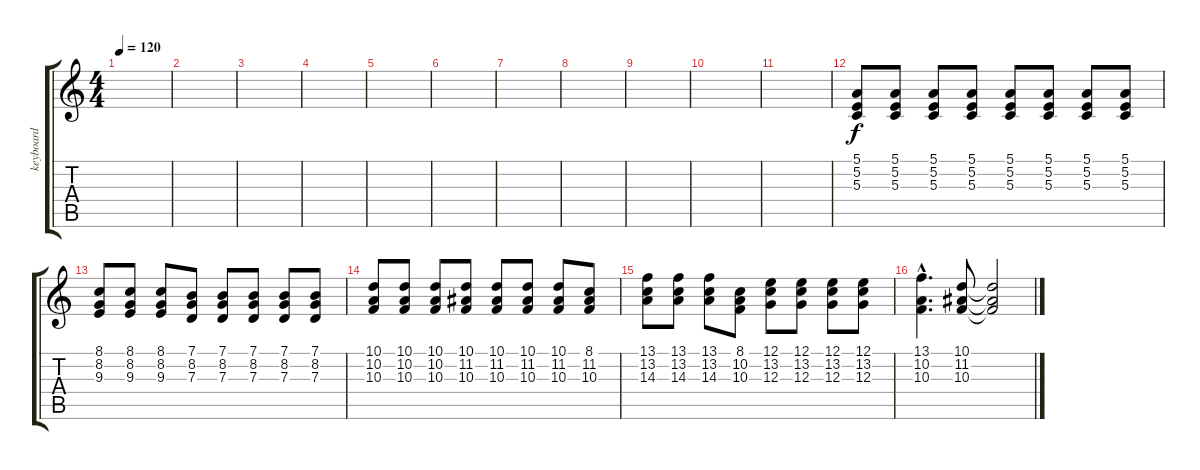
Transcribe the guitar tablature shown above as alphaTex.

\track ("keyboard" "keyboard") {instrument synthbrass2}
\staff {score tabs}
\tuning (E4 B3 G3 D3 A2 E2) {hide}
\ts (4 4)
\tempo 120
\clef g2
\ks c
|
|
|
|
|
|
|
|
|
|
|
(5.1 5.2 5.3).8 (5.1 5.2 5.3).8 (5.1 5.2 5.3).8 (5.1 5.2 5.3).8 (5.1 5.2 5.3).8 (5.1 5.2 5.3).8 (5.1 5.2 5.3).8 (5.1 5.2 5.3).8 |
(8.1 8.2 9.3).8 (8.1 8.2 9.3).8 (8.1 8.2 9.3).8 (7.1 8.2 7.3).8 (7.1 8.2 7.3).8 (7.1 8.2 7.3).8 (7.1 8.2 7.3).8 (7.1 8.2 7.3).8 |
(10.1 10.2 10.3).8 (10.1 10.2 10.3).8 (10.1 10.2 10.3).8 (10.1 11.2 10.3).8 (10.1 11.2 10.3).8 (10.1 11.2 10.3).8 (10.1 11.2 10.3).8 (8.1 11.2 10.3).8 |
(13.1 13.2 14.3).8 (13.1 13.2 14.3).8 (13.1 13.2 14.3).8 (8.1 10.2 10.3).8 (12.1 13.2 12.3).8 (12.1 13.2 12.3).8 (12.1 13.2 12.3).8 (12.1 13.2 12.3).8 |
(13.1{hac} 10.2{hac} 10.3{hac}).4{d} (10.1 11.2 10.3).8 (10.1{t} 11.2{t} 10.3{t}).2
